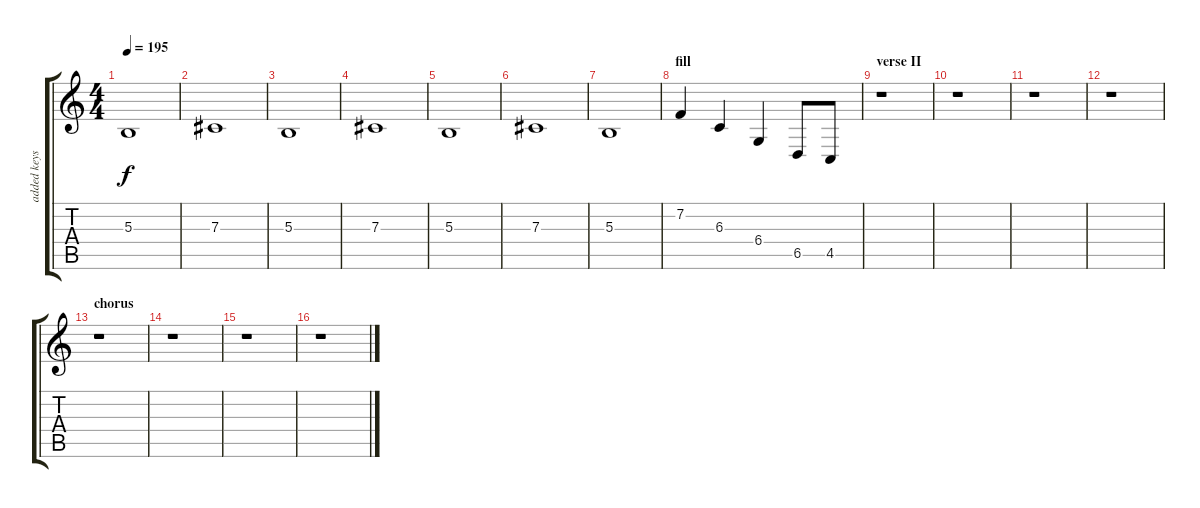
\track ("added keys" "added keys") {instrument pad1newage}
\staff {score tabs}
\tuning (Eb4 Bb3 Gb3 Db3 Ab2 Eb2) {hide}
\ts (4 4)
\tempo 195
\clef g2
\ks c
5.3.1{dy f} |
7.3.1 |
5.3.1 |
7.3.1 |
5.3.1 |
7.3.1 |
5.3.1 |
\section ("" "fill")
7.2.4 6.3.4 6.4.4 6.5.8 4.5.8 |
\section ("" "verse II")
r.1 |
r.1 |
r.1 |
r.1 |
\section ("" "chorus")
r.1 |
r.1 |
r.1 |
r.1
